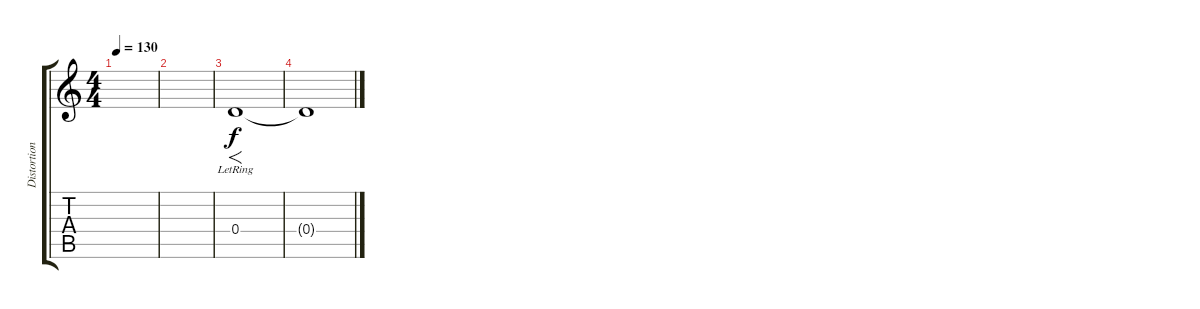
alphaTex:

\track ("Distortion Rhythm" "Distortion") {instrument distortionguitar}
\staff {score tabs}
\tuning (E4 B3 G3 D3 A2 E2) {hide}
\ts (4 4)
\tempo 130
\clef g2
\ks c
|
|
0.4{lr}.1{f instrument reversecymbal} |
0.4{t}.1{dy f}
